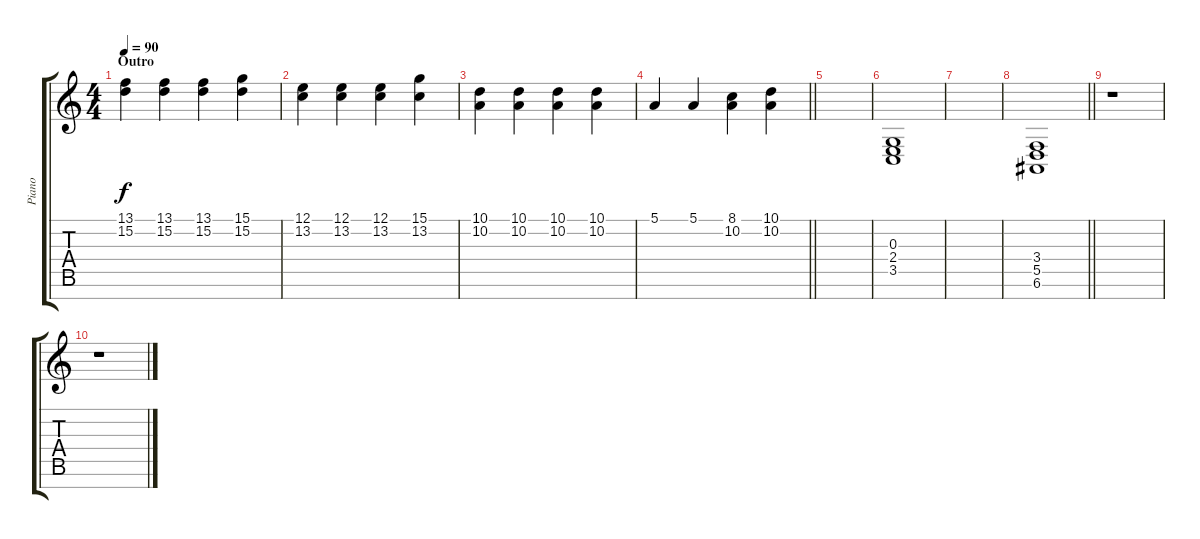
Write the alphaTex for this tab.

\track ("Piano" "Piano") {instrument acousticgrandpiano}
\staff {score tabs}
\tuning (E4 B3 G3 D3 A2 E2 B1) {hide}
\ts (4 4)
\section ("" "Outro")
\tempo 90
\clef g2
\ks c
(13.1 15.2).4{dy f} (13.1 15.2).4 (13.1 15.2).4 (15.1 15.2).4 |
(12.1 13.2).4 (12.1 13.2).4 (12.1 13.2).4 (15.1 13.2).4 |
(10.1 10.2).4 (10.1 10.2).4 (10.1 10.2).4 (10.1 10.2).4 |
\barLineRight lightlight
5.1.4 5.1.4 (8.1 10.2).4 (10.1 10.2).4 |
|
(0.3 2.4 3.5).1 |
|
\barLineRight lightlight
(3.4 5.5 6.6).1 |
r.1 |
r.1
